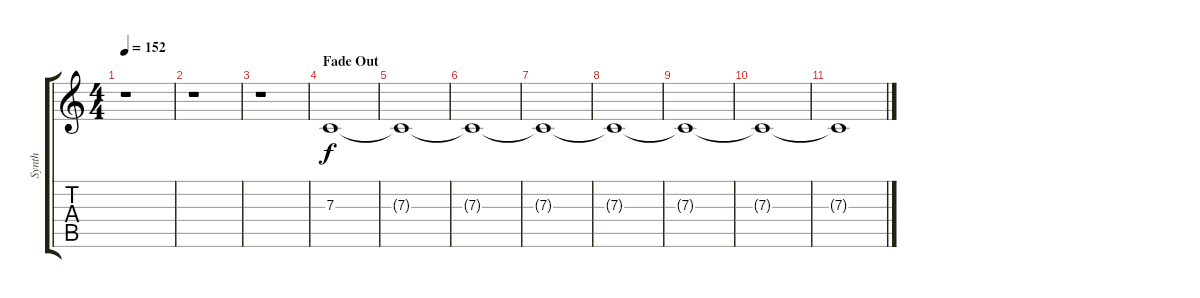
\track ("Synth" "Synth") {instrument synthstrings1}
\staff {score tabs}
\tuning (D4 A3 F3 C3 G2 C2) {hide}
\ts (4 4)
\tempo 152
\clef g2
\ks c
r.1{dy f} |
r.1 |
r.1 |
\section ("" "Fade Out")
7.3.1 |
7.3{t}.1 |
7.3{t}.1 |
7.3{t}.1 |
7.3{t}.1 |
7.3{t}.1 |
7.3{t}.1 |
7.3{t}.1
